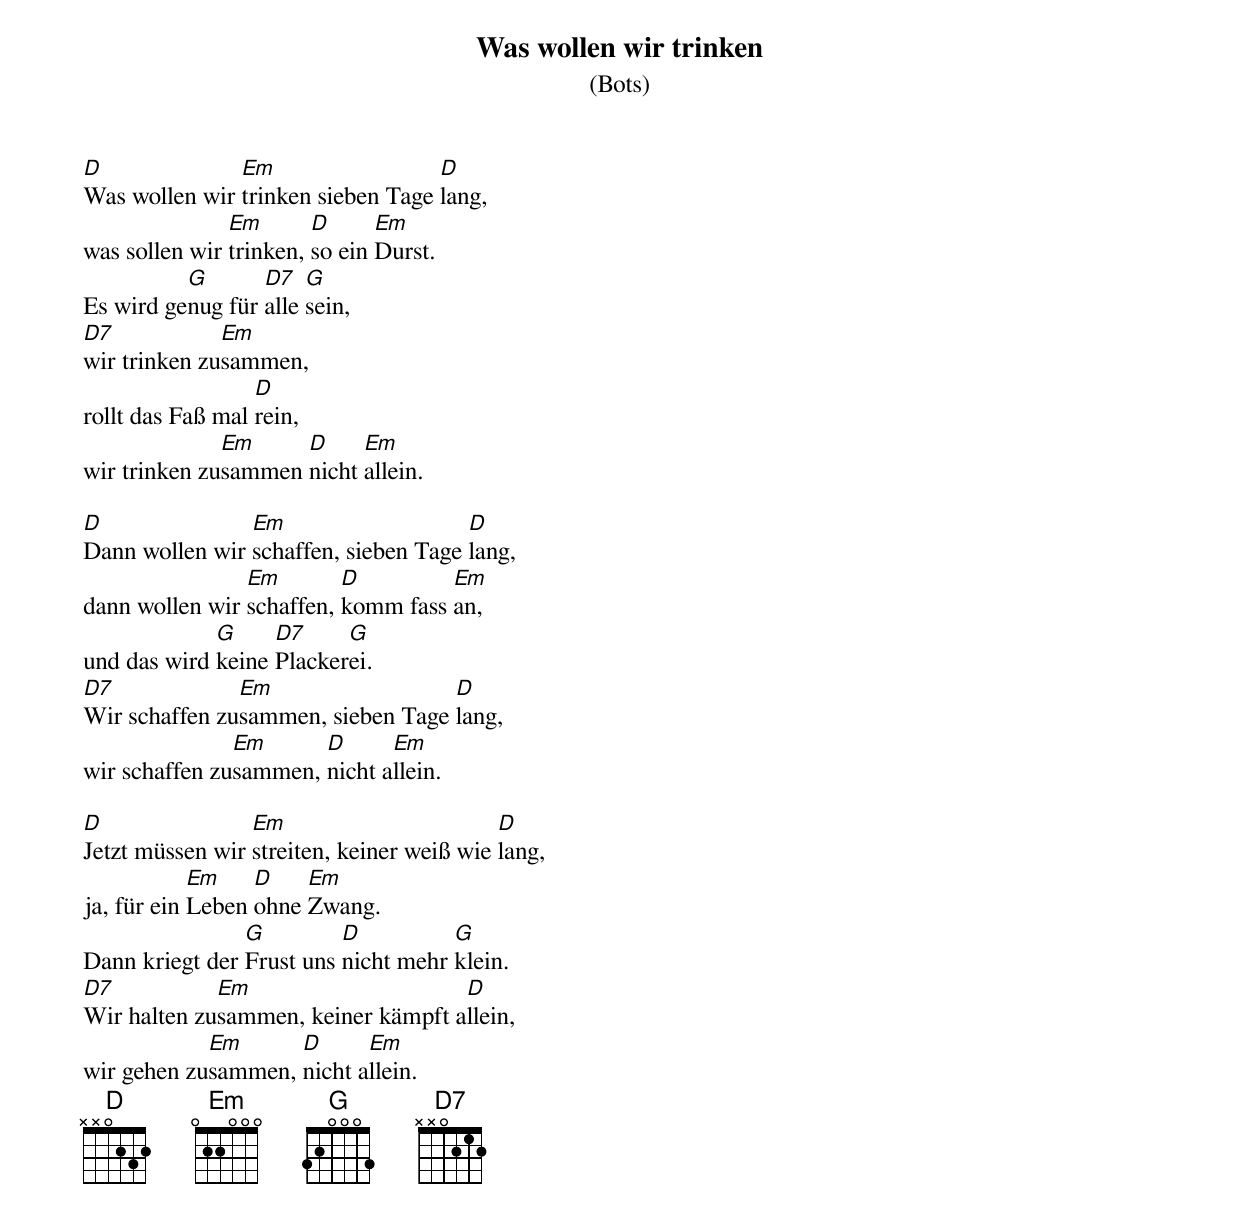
{t:Was wollen wir trinken}
{st:(Bots)}

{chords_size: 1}
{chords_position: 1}
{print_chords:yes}
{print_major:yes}
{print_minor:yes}
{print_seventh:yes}
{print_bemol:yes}
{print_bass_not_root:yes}
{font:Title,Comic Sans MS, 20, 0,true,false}
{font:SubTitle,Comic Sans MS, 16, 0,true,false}
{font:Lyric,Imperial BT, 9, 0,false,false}
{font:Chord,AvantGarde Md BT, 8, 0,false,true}
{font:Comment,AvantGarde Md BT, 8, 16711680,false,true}
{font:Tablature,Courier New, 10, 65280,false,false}
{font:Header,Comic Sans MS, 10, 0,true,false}
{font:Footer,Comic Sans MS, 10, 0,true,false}
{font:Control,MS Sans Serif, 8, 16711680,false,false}
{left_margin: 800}
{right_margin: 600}
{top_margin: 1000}
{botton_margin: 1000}
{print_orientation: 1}




[D]Was wollen wir [Em]trinken sieben Tage [D]lang,
was sollen wir [Em]trinken, [D]so ein [Em]Durst.
Es wird ge[G]nug für [D7]alle [G]sein,
[D7]wir trinken zu[Em]sammen,
rollt das Faß mal [D]rein,
wir trinken zu[Em]sammen [D]nicht [Em]allein.

[D]Dann wollen wir [Em]schaffen, sieben Tage [D]lang,
dann wollen wir [Em]schaffen, [D]komm fass [Em]an,
und das wird [G]keine [D7]Placker[G]ei.
[D7]Wir schaffen zu[Em]sammen, sieben Tage [D]lang,
wir schaffen zu[Em]sammen, [D]nicht a[Em]llein.

[D]Jetzt müssen wir [Em]streiten, keiner weiß wie [D]lang,
ja, für ein [Em]Leben [D]ohne [Em]Zwang.
Dann kriegt der [G]Frust uns [D]nicht mehr [G]klein.
[D7]Wir halten zu[Em]sammen, keiner kämpft a[D]llein,
wir gehen zu[Em]sammen, [D]nicht a[Em]llein.
